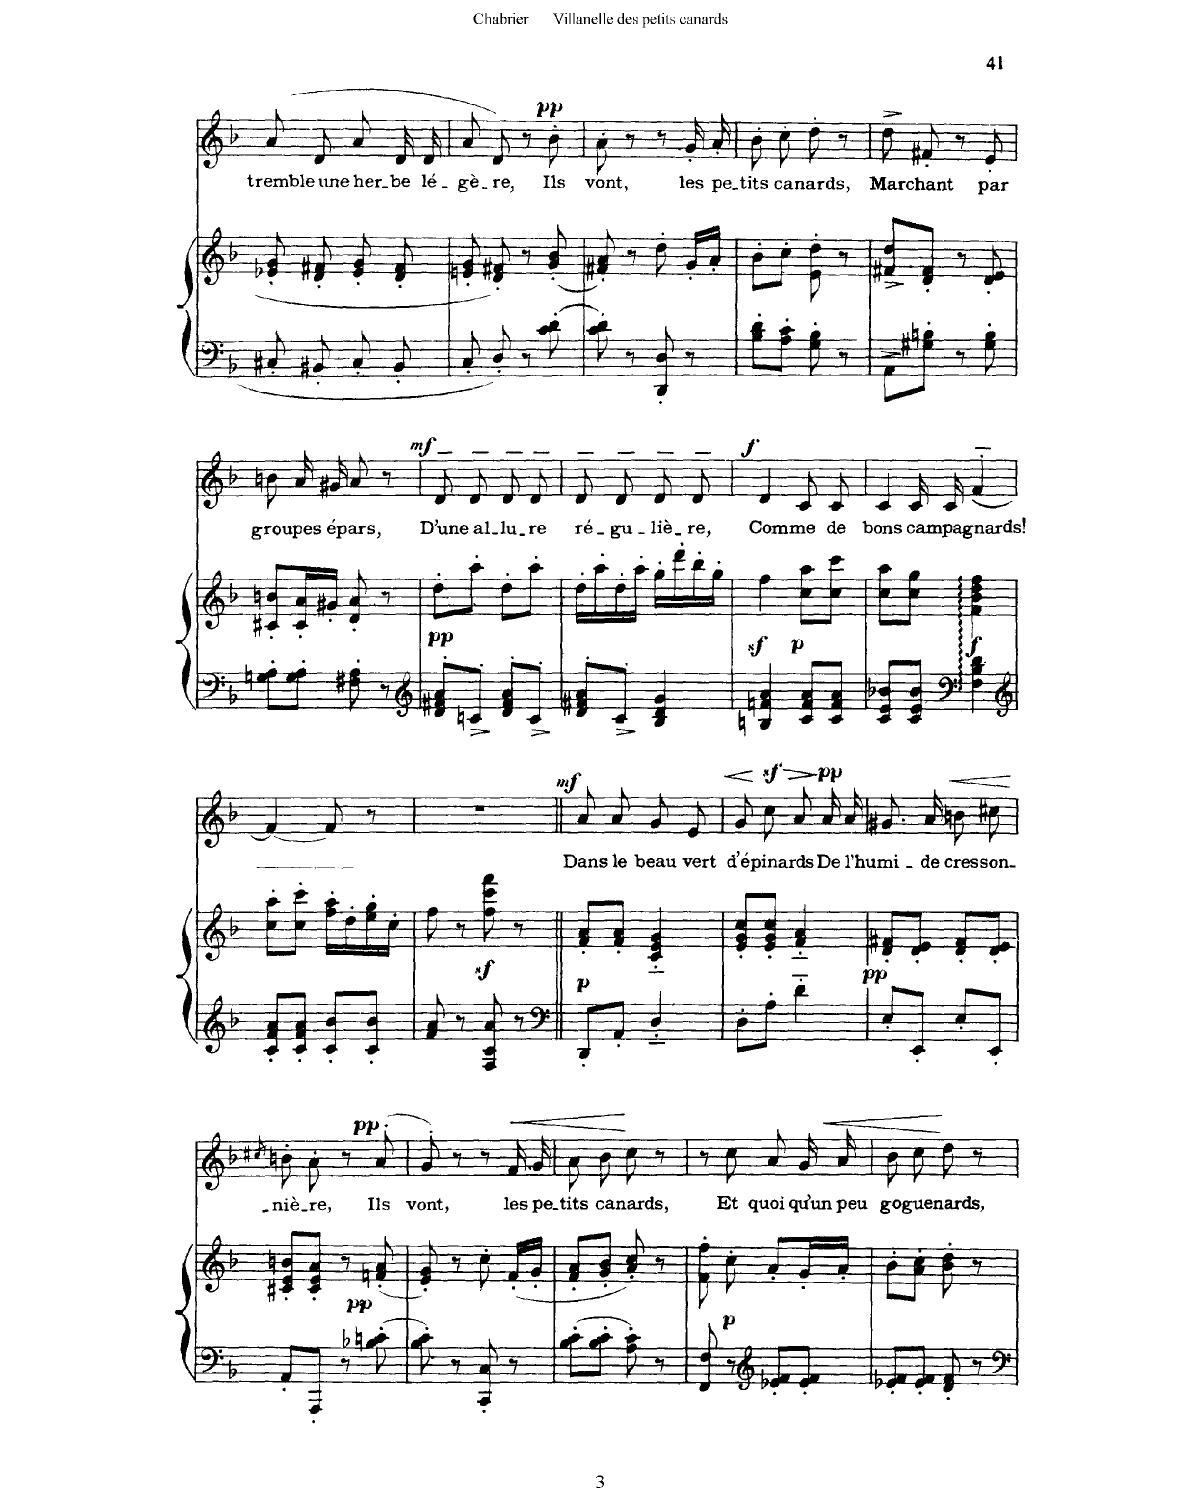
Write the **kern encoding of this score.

**kern	**kern	**dynam	**kern	**text	**dynam
*part2	*part2	*part2	*part1	*part1	*part1
*staff3	*staff2	*staff2/3	*staff1	*staff1	*staff1
*I"Piano	*	*	*I"Voice	*	*
*I'Pno	*	*	*	*	*
*clefF4	*clefG2	*	*clefG2	*	*
*k[b-]	*k[b-]	*	*k[b-]	*	*
*M2/4	*M2/4	*	*M2/4	*	*
=29	=29	=29	=29	=29	=29
8C#X'/	8e-X/' 8g/'	.	(8a/L	trem-	.
8BB#X'/	8d/' 8f#X/'	.	8d/J	-ble’une	.
8C#'/	8e-/' 8g/'	.	8a/L	her-	.
8BB#'/	8d/' 8f#/'	.	16d/L	-be	.
.	.	.	16d/JJ	lé-	.
=30	=30	=30	=30	=30	=30
8C#X'/	8e-X/' 8g/'	.	8a/L	-gè-	.
8D'/	8d/' 8f#X/'	.	8d/J)	-re,	.
8r	8r	.	8r	.	.
!	!	!	!	!	!LO:DY:a
8cn\' 8d\'	(8g/' 8b-/'	.	8b-'\	Ils	pp
=31	=31	=31	=31	=31	=31
8c\' 8d\'	8f#X/' 8a/')	.	8a'/	vont,	.
8r	8r	.	8r	.	.
8DD/' 8D/'	8dd'\	.	8r	.	.
8r	16g'/LL	.	16g'/LL	les	.
.	16a'/JJ	.	16a'/JJ	pe-	.
=32	=32	=32	=32	=32	=32
8B-\' 8d\'L	8b-'\L	.	8b-'\L	-tits	.
8A\' 8c\'J	8cc'\J	.	8cc'\J	ca-	.
8G\' 8B-\'	8e/' 8dd/'	.	8dd'\	-nards,	.
8r	8r	.	8r	.	.
=33	=33	=33	=33	=33	=33
8AA^\L	8f#X/^ 8dd/^L	.	8dd^/L	Mar-	.
8G#X\' 8Bn\'J	8d/' 8f#/'J	.	8f#X'/J	-chant	.
8r	8r	.	8r	.	.
8G#\' 8B\'	8d/' 8e/'	.	8e'/	par	.
=34	=34	=34	=34	=34	=34
8Gn\' 8A\'L	8c#X/' 8bn/'L	.	8bn/L	grou-	.
8G\' 8A\'J	16c#/' 16a/'L	.	16a/L	-pes	.
.	16g#X'/JJ	.	16g#X/JJ	é-	.
8F#X\' 8A\'	8d/' 8a/'	.	8a/	-pars,	.
8r	8r	.	8r	.	.
=35	=35	=35	=35	=35	=35
*clefG2	*	*	*	*	*
!	!	!LO:DY:b	!	!	!LO:DY:a
8d/' 8f#X/' 8a/'L	8dd'\L	pp	8d~>/L	D’une	mf
8cn'^/J	8aa'\J	.	8d~>/J	al-	.
8d/' 8f#/' 8a/'L	8dd'\L	.	8d~>/L	-lu-	.
8c'^/J	8aa'\J	.	8d~>/J	-re	.
=36	=36	=36	=36	=36	=36
8d/' 8f#X/' 8a/'L	16dd'\LL	.	8d~>/L	ré-	.
.	16aa'\	.	.	.	.
8c'^/J	16dd'\	.	8d~>/J	-gu-	.
.	16aa'\JJ	.	.	.	.
4B-/ 4d/ 4g/	16gg'\LL	.	8d~>/L	-liè-	.
.	16ddd'\	.	.	.	.
.	16bb-'\	.	8d~>/J	-re,	.
.	16gg'\JJ	.	.	.	.
=37	=37	=37	=37	=37	=37
!	!	!	!	!	!LO:DY:a
4Bn/ 4fn/ 4a/	4ffz<\	.	4d/	Com-	f
!	!	!LO:DY:b	!	!	!
8c/ 8f/ 8a/L	8cc\ 8aa\L	p	8c/L	-me	.
8c/ 8f/ 8a/J	8cc\ 8ccc\J	.	8c/J	de	.
=38	=38	=38	=38	=38	=38
8c/ 8e/ 8b-X/L	8cc\ 8aa\L	.	8c/L	bons	.
8c/ 8e/ 8b-/J	8cc\ 8gg\J	.	16c/L	cam-	.
.	.	.	16c/JJ	-pa-	.
*clefF4	*	*	*	*	*
!	!	!LO:DY:b	!	!	!
4F\ 4B-\ 4d\	4f\ 4b-\ 4dd\ 4ff\	f	[4f'~/	-gnards!	.
=39	=39	=39	=39	=39	=39
8c/' 8f/' 8a/'L	8cc\' 8ff\' 8aa\'L	.	4f/_	.	.
8c/' 8f/' 8a/'J	8cc\' 8ccc\'J	.	.	.	.
8c/' 8b-/'L	16ff\' 16aa\'LL	.	8f/]	.	.
.	16dd'\	.	.	.	.
8c/' 8b-/'J	16ee\' 16gg\'	.	8r	.	.
.	16cc'\JJ	.	.	.	.
=40	=40	=40	=40	=40	=40
8f/ 8a/	8ff\	.	2r	.	.
8r	8r	.	.	.	.
8F/ 8c/ 8a/	8ff\z< 8ccc\z< 8fff\z<	.	.	.	.
8r	8r	.	.	.	.
=41||	=41||	=41||	=41||	=41||	=41||
*clefF4	*	*	*	*	*
!	!	!LO:DY:b	!	!	!LO:DY:a
8DD'/L	8f/' 8a/'L	p	8a/L	Dans	mf
8AA'/J	8f/' 8a/'J	.	8a/J	le	.
4D'~\	4c/'~ 4e/'~ 4g/'~	.	8g/L	beau	.
.	.	.	8e/J	vert	.
=42	=42	=42	=42	=42	=42
!	!	!	!	!	!LO:HP:b
8D'\L	8e/' 8g/' 8cc/'L	.	8g/L	d’é-	<
8A'\J	8e/' 8g/' 8cc/'J	.	8ccz>/J	-pi-	[
!	!	!	!	!	!LO:HP:b
4d'~\	4f/'~ 4a/'~	.	8a/L	-nards	>
!	!	!	!	!	!LO:DY:n=1:a
.	.	.	16a/L	De	] pp
.	.	.	16a/JJ	l’hum-	.
=43	=43	=43	=43	=43	=43
!	!	!LO:DY:b	!	!	!
8E'/L	8d/' 8f#X/'L	pp	8.g#X/L	-i-	.
8EE'/J	8d/' 8e/'J	.	.	.	.
.	.	.	16a/Jk	-de	.
!	!	!	!	!	!LO:HP:b
8E'/L	8d/' 8f#/'L	.	8bn\L	cres-	<
8EE'/J	8d/' 8e/'J	.	8cc#X\J	son-	.
.	.	.	.	.	[
=44	=44	=44	=44	=44	=44
.	.	.	8qcc#X/	.	.
8AA'/L	8c#X/' 8e/' 8bn/'L	.	8bn'/L	-niè-	.
8AAA'/J	8c#/' 8e/' 8a/'J	.	8a'/J	-re,	.
8r	8r	.	8r	.	.
!	!	!LO:DY:b	!	!	!LO:DY:a
8B-X\' 8cn\'	(8fn/' 8a/'	pp	(8a'/	Ils	pp
=45	=45	=45	=45	=45	=45
8B-\' 8c\'	8e/' 8g/')	.	8g'/)	vont,	.
8r	8r	.	8r	.	.
8CC/' 8C/'	8cc'\	.	8r	.	.
!	!	!	!	!	!LO:HP:b
8r	(16f'/LL	.	16f/LL	les	<
.	16g'/JJ	.	16g/JJ	pe-	.
=46	=46	=46	=46	=46	=46
8B-\' 8c\'L	8f/' 8a/'L	.	8a/L	-tits	.
8B-\' 8c\'J	8g/' 8b-/'J	.	8b-/J	ca-	.
8A\' 8c\'	8a\' 8cc\')	.	8cc\	-nards,	.
8r	8r	.	8r	.	[
=47	=47	=47	=47	=47	=47
8FF/' 8F/'	8f\' 8ff\'	.	8r	.	.
!	!	!LO:DY:b	!	!	!
8r	8cc'\	p	8cc\	Et	.
*clefG2	*	*	*	*	*
8e-X/' 8f/'L	8a'/L	.	8a/L	quoi	.
8e-/' 8f/'J	16g'/L	.	16g/L	qu’un	.
!	!	!	!	!	!LO:HP:b
.	16a'/JJ	.	16a/JJ	peu	<
=48	=48	=48	=48	=48	=48
8e-X/' 8f/'L	8b-'\L	.	8b-\L	go-	.
8e-/' 8f/'J	8a\' 8cc\'J	.	8cc\J	-gue-	.
8d/' 8f/'	8b-\' 8dd\'	.	8dd\	-nards,	.
8r	8r	.	8r	.	[
=	=	=	=	=	=
*-	*-	*-	*-	*-	*-
